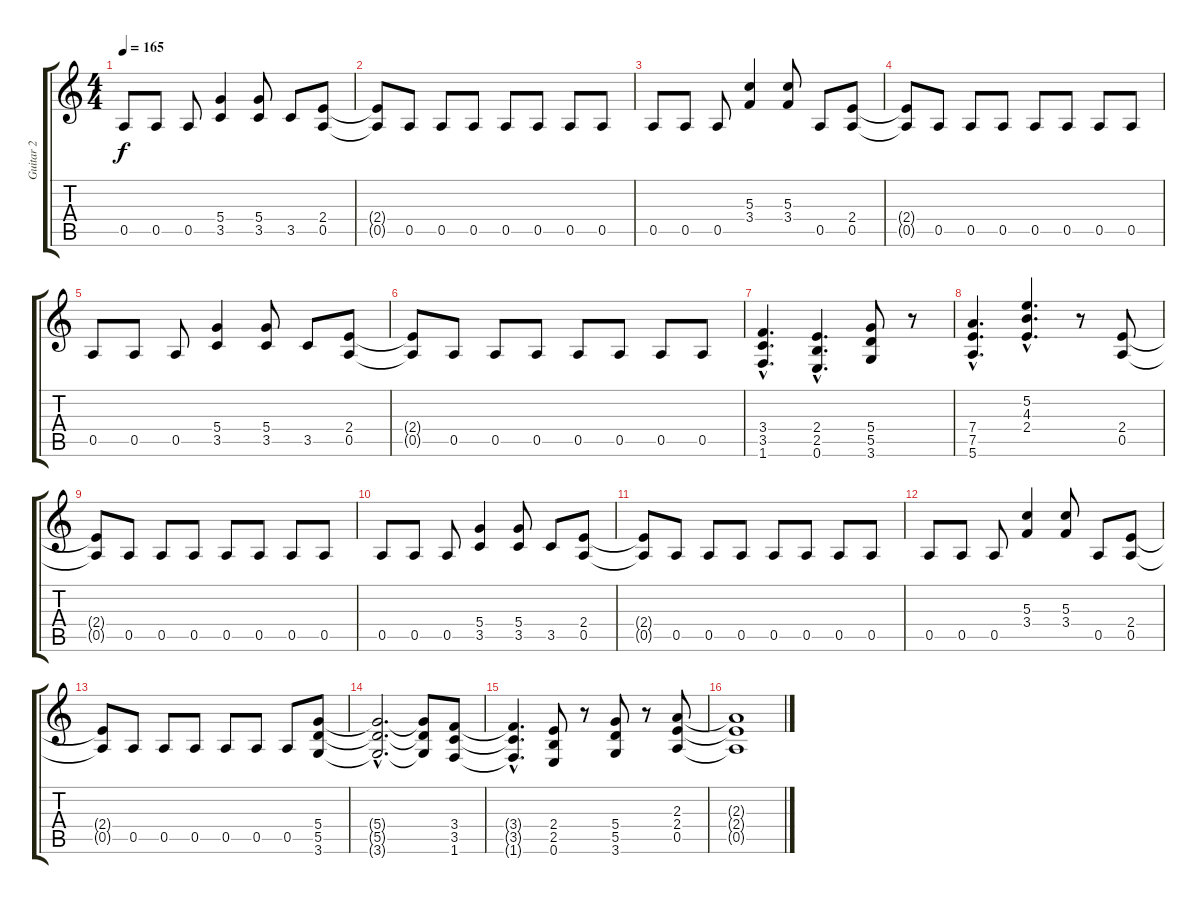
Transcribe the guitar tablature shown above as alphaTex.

\track ("Guitar 2" "Guitar 2") {instrument overdrivenguitar}
\staff {score tabs}
\tuning (E4 B3 G3 D3 A2 E2) {hide}
\ts (4 4)
\tempo 165
\clef g2
\ks c
0.5.8{dy f} 0.5.8 0.5.8 (5.4 3.5).4 (5.4 3.5).8 3.5.8 (2.4 0.5).8 |
(2.4{t} 0.5{t}).8 0.5.8 0.5.8 0.5.8 0.5.8 0.5.8 0.5.8 0.5.8 |
0.5.8 0.5.8 0.5.8 (5.3 3.4).4 (5.3 3.4).8 0.5.8 (2.4 0.5).8 |
(2.4{t} 0.5{t}).8 0.5.8 0.5.8 0.5.8 0.5.8 0.5.8 0.5.8 0.5.8 |
0.5.8 0.5.8 0.5.8 (5.4 3.5).4 (5.4 3.5).8 3.5.8 (2.4 0.5).8 |
(2.4{t} 0.5{t}).8 0.5.8 0.5.8 0.5.8 0.5.8 0.5.8 0.5.8 0.5.8 |
(3.4{hac} 3.5{hac} 1.6{hac}).4{d} (2.4{hac} 2.5{hac} 0.6{hac}).4{d} (5.4 5.5 3.6).8 r.8 |
(7.4{hac} 7.5{hac} 5.6{hac}).4{d} (5.2{hac} 4.3{hac} 2.4{hac}).4{d} r.8 (2.4 0.5).8 |
(2.4{t} 0.5{t}).8 0.5.8 0.5.8 0.5.8 0.5.8 0.5.8 0.5.8 0.5.8 |
0.5.8 0.5.8 0.5.8 (5.4 3.5).4 (5.4 3.5).8 3.5.8 (2.4 0.5).8 |
(2.4{t} 0.5{t}).8 0.5.8 0.5.8 0.5.8 0.5.8 0.5.8 0.5.8 0.5.8 |
0.5.8 0.5.8 0.5.8 (5.3 3.4).4 (5.3 3.4).8 0.5.8 (2.4 0.5).8 |
(2.4{t} 0.5{t}).8 0.5.8 0.5.8 0.5.8 0.5.8 0.5.8 0.5.8 (5.4 5.5 3.6).8 |
(5.4{hac t} 5.5{hac t} 3.6{hac t}).2{d} (5.4{t} 5.5{t} 3.6{t}).8 (3.4 3.5 1.6).8 |
(3.4{hac t} 3.5{hac t} 1.6{hac t}).4{d} (2.4 2.5 0.6).8 r.8 (5.4 5.5 3.6).8 r.8 (2.3 2.4 0.5).8 |
(2.3{t} 2.4{t} 0.5{t}).1
